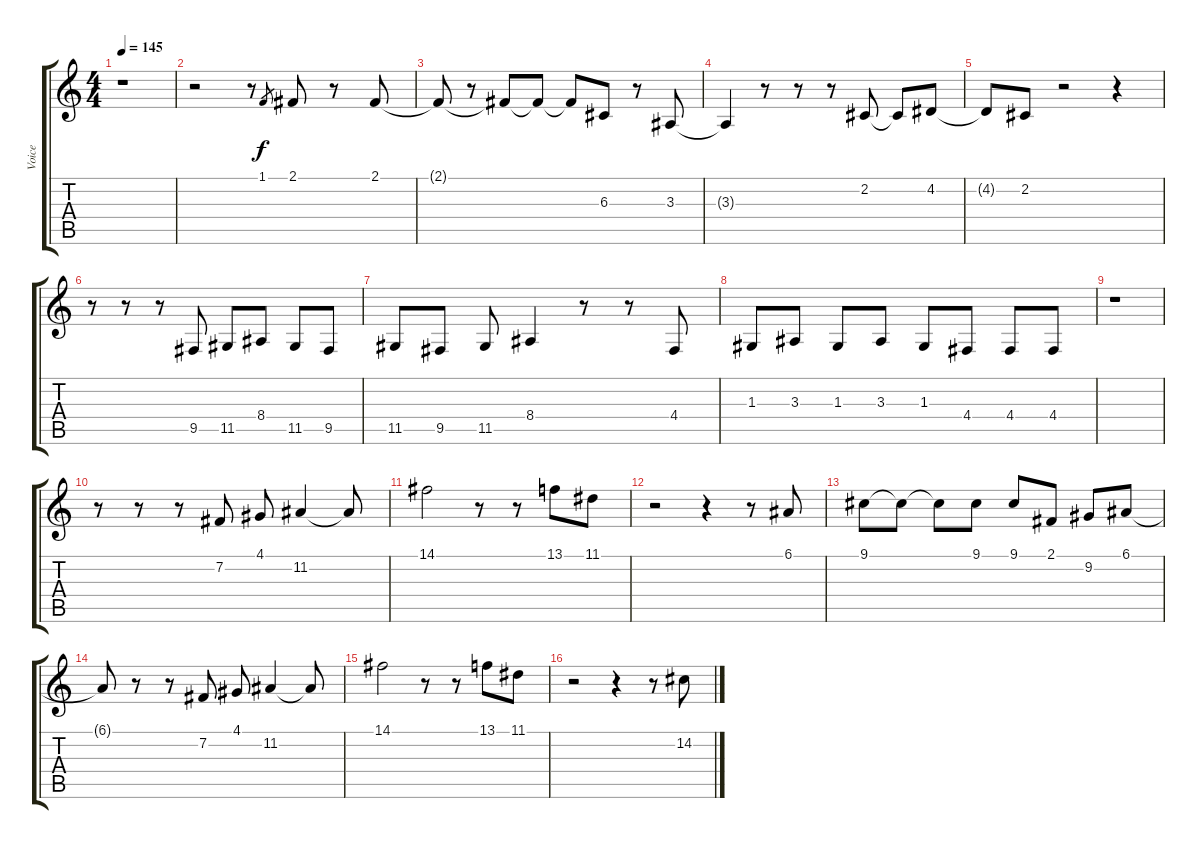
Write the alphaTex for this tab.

\track ("Voice" "Voice") {instrument lead2sawtooth}
\staff {score tabs}
\tuning (E4 B3 G3 D3 A2 E2) {hide}
\ts (4 4)
\tempo 145
\clef g2
\ks c
r.1{dy f} |
r.2 r.8 1.1.8{gr} 2.1.8 r.8 2.1.8 |
2.1{t}.8 r.8 2.1{t}.8 2.1{t}.8 2.1{t}.8 6.3.8 r.8 3.3.8 |
3.3{t}.4 r.8 r.8 r.8 2.2.8 2.2{t}.8 4.2.8 |
4.2{t}.8 2.2.8 r.2 r.4 |
r.8 r.8 r.8 9.5.8 11.5.8 8.4.8 11.5.8 9.5.8 |
11.5.8 9.5.8 11.5.8 8.4.4 r.8 r.8 4.4.8 |
1.3.8 3.3.8 1.3.8 3.3.8 1.3.8 4.4.8 4.4.8 4.4.8 |
r.1 |
r.8 r.8 r.8 7.2.8 4.1.8 11.2.4 11.2{t}.8 |
14.1.2 r.8 r.8 13.1.8 11.1.8 |
r.2 r.4 r.8 6.1.8 |
9.1.8 9.1{t}.8 9.1{t}.8 9.1.8 9.1.8 2.1.8 9.2.8 6.1.8 |
6.1{t}.8 r.8 r.8 7.2.8 4.1.8 11.2.4 11.2{t}.8 |
14.1.2 r.8 r.8 13.1.8 11.1.8 |
r.2 r.4 r.8 14.2.8
